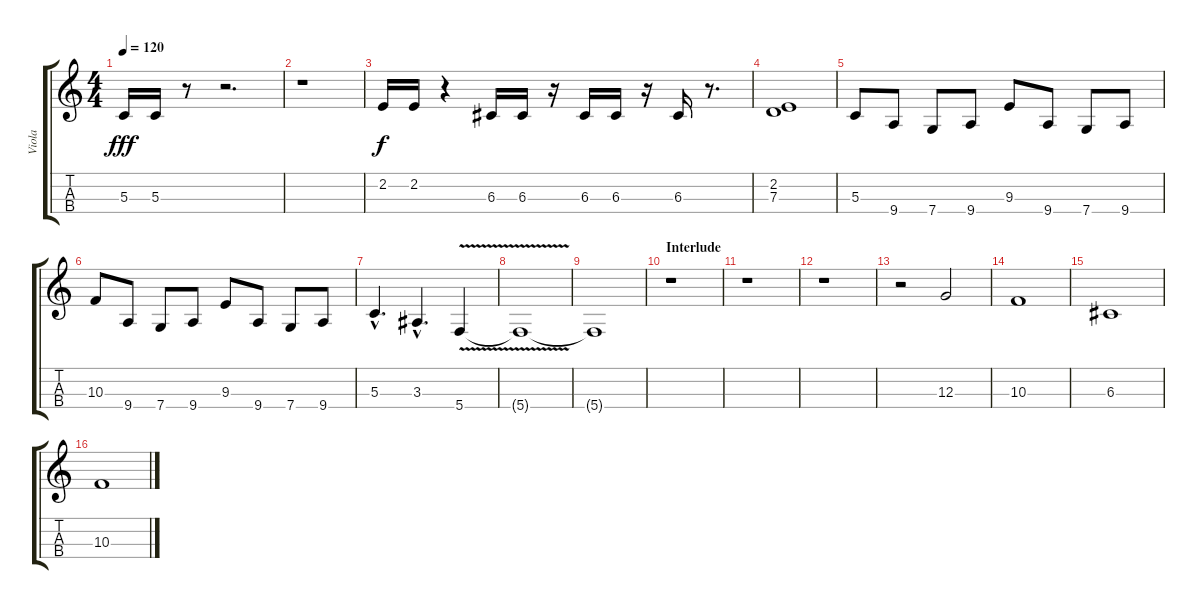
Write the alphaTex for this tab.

\track ("Viola" "Viola") {instrument viola}
\staff {score tabs}
\tuning (A4 D4 G3 C3) {hide}
\ts (4 4)
\tempo 120
\clef g2
\ks c
5.3.16{dy fff} 5.3.16 r.8 r.2{d} |
r.1 |
2.2.16{dy f} 2.2.16 r.4{volume 0} 6.3.16{volume 12} 6.3.16 r.16{volume 0} 6.3.16{volume 12} 6.3.16 r.16{volume 0} 6.3.16{volume 12} r.8{d volume 0} |
(2.2 7.3).1{volume 10} |
5.3.8{volume 10} 9.4.8 7.4.8 9.4.8 9.3.8 9.4.8 7.4.8 9.4.8 |
10.3.8 9.4.8 7.4.8 9.4.8 9.3.8 9.4.8 7.4.8 9.4.8 |
5.3{hac}.4{d} 3.3{hac}.4{d} 5.4{v}.4 |
5.4{t}.1 |
5.4{t}.1 |
\section ("" "Interlude")
r.1 |
r.1 |
r.1 |
r.2 12.3.2 |
10.3.1 |
6.3.1 |
10.3.1
